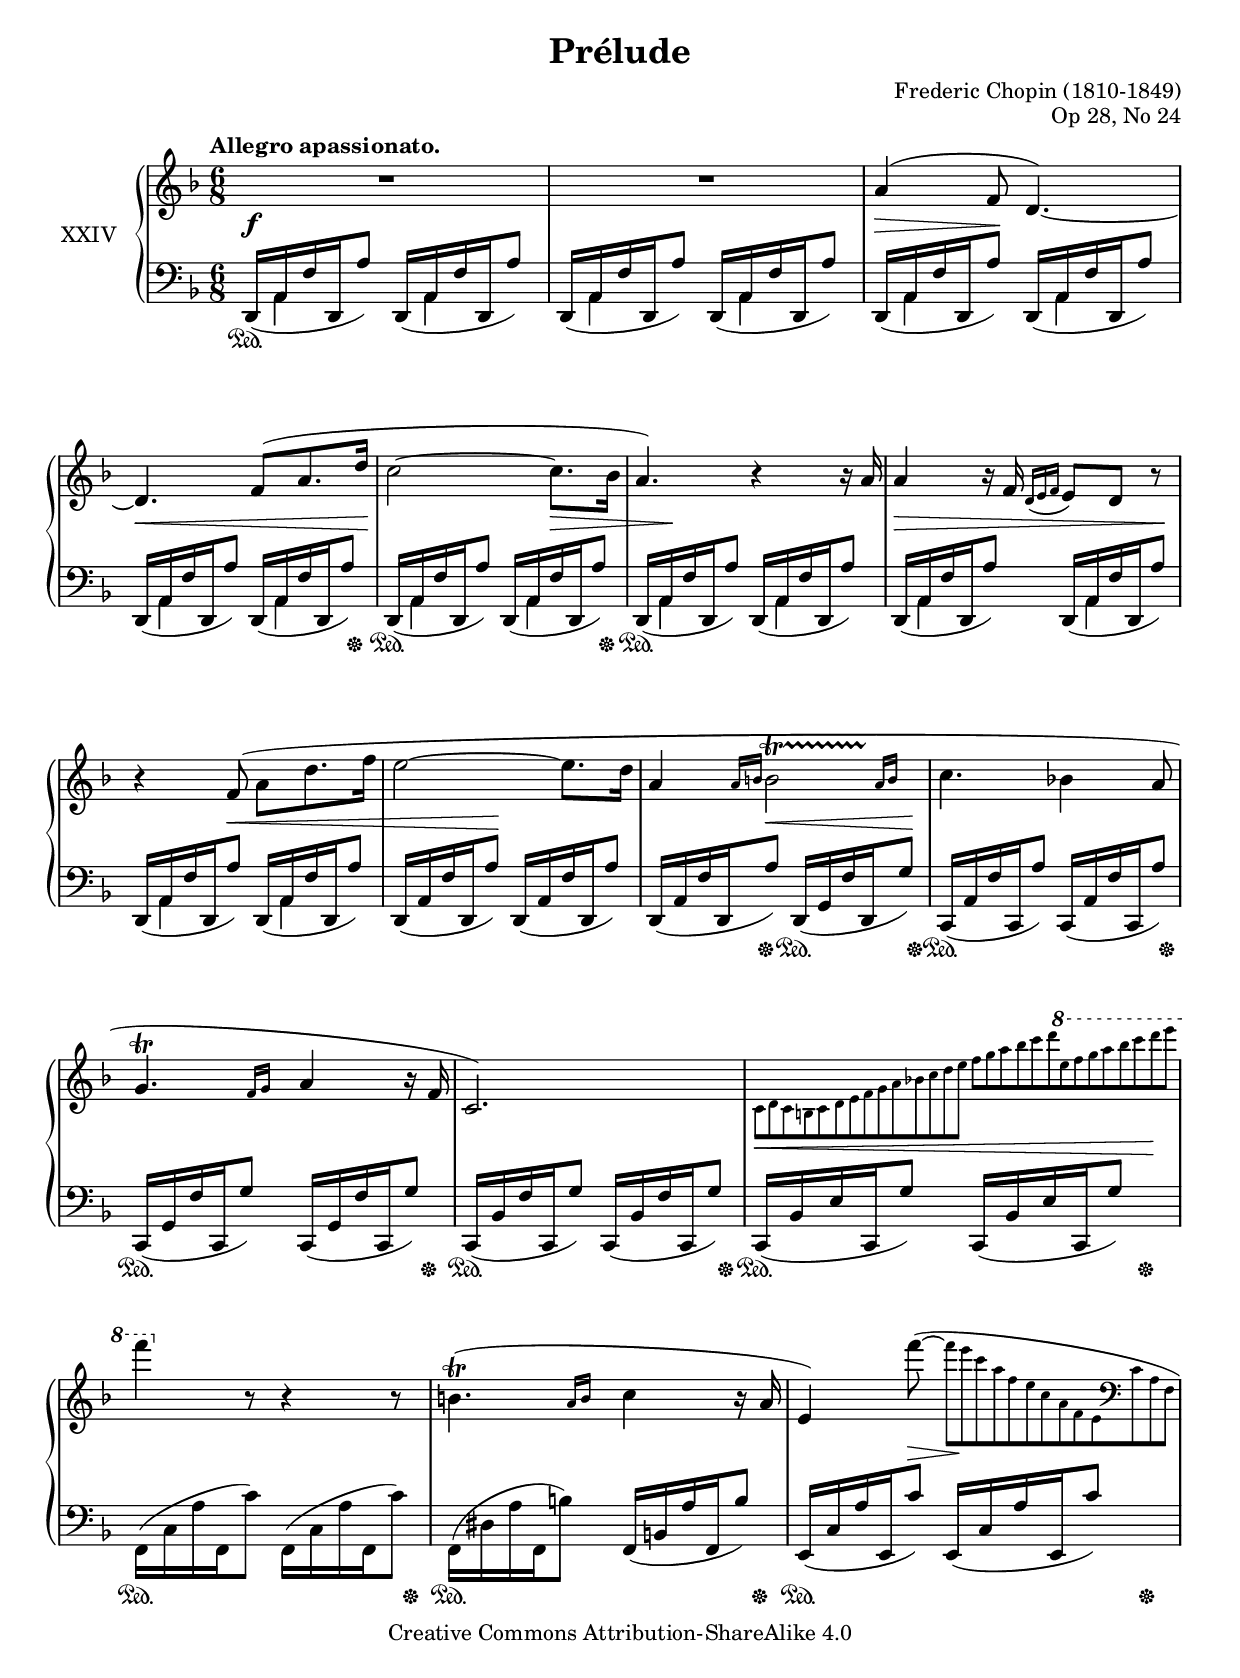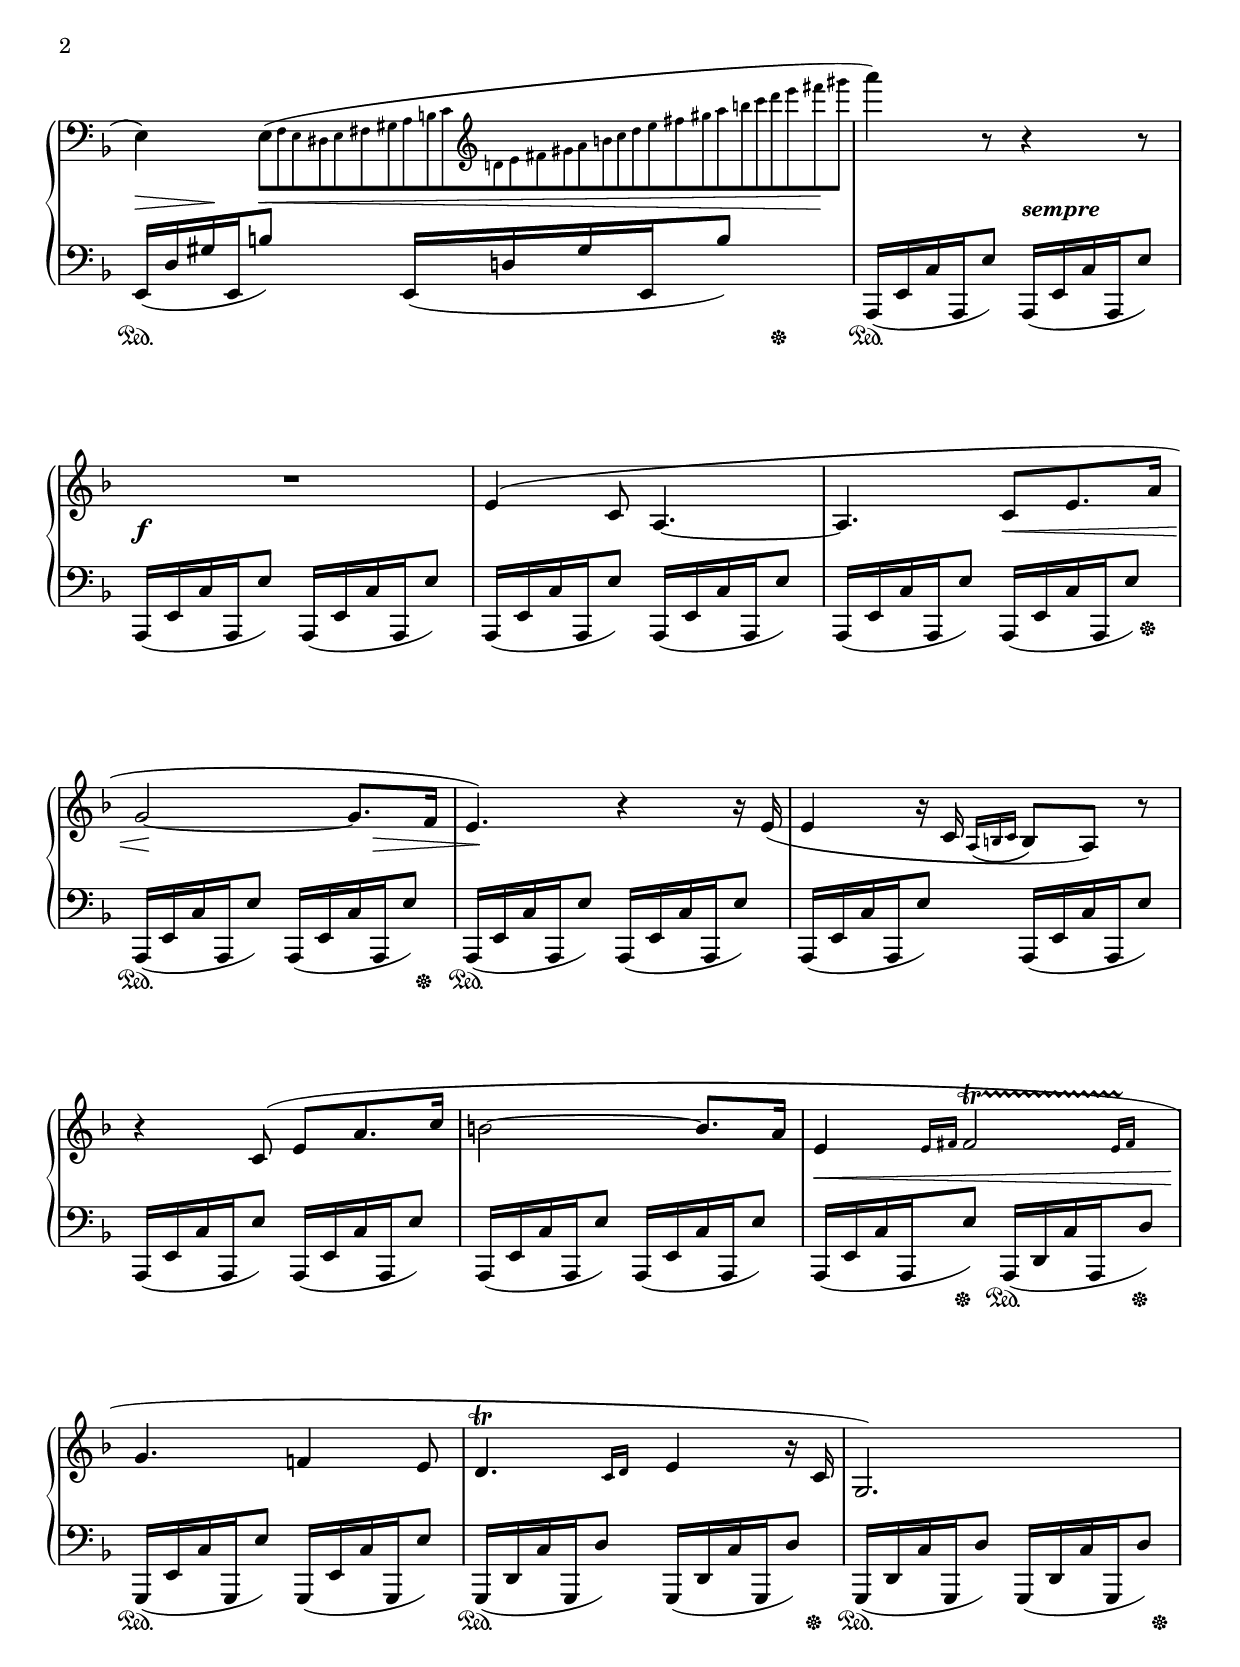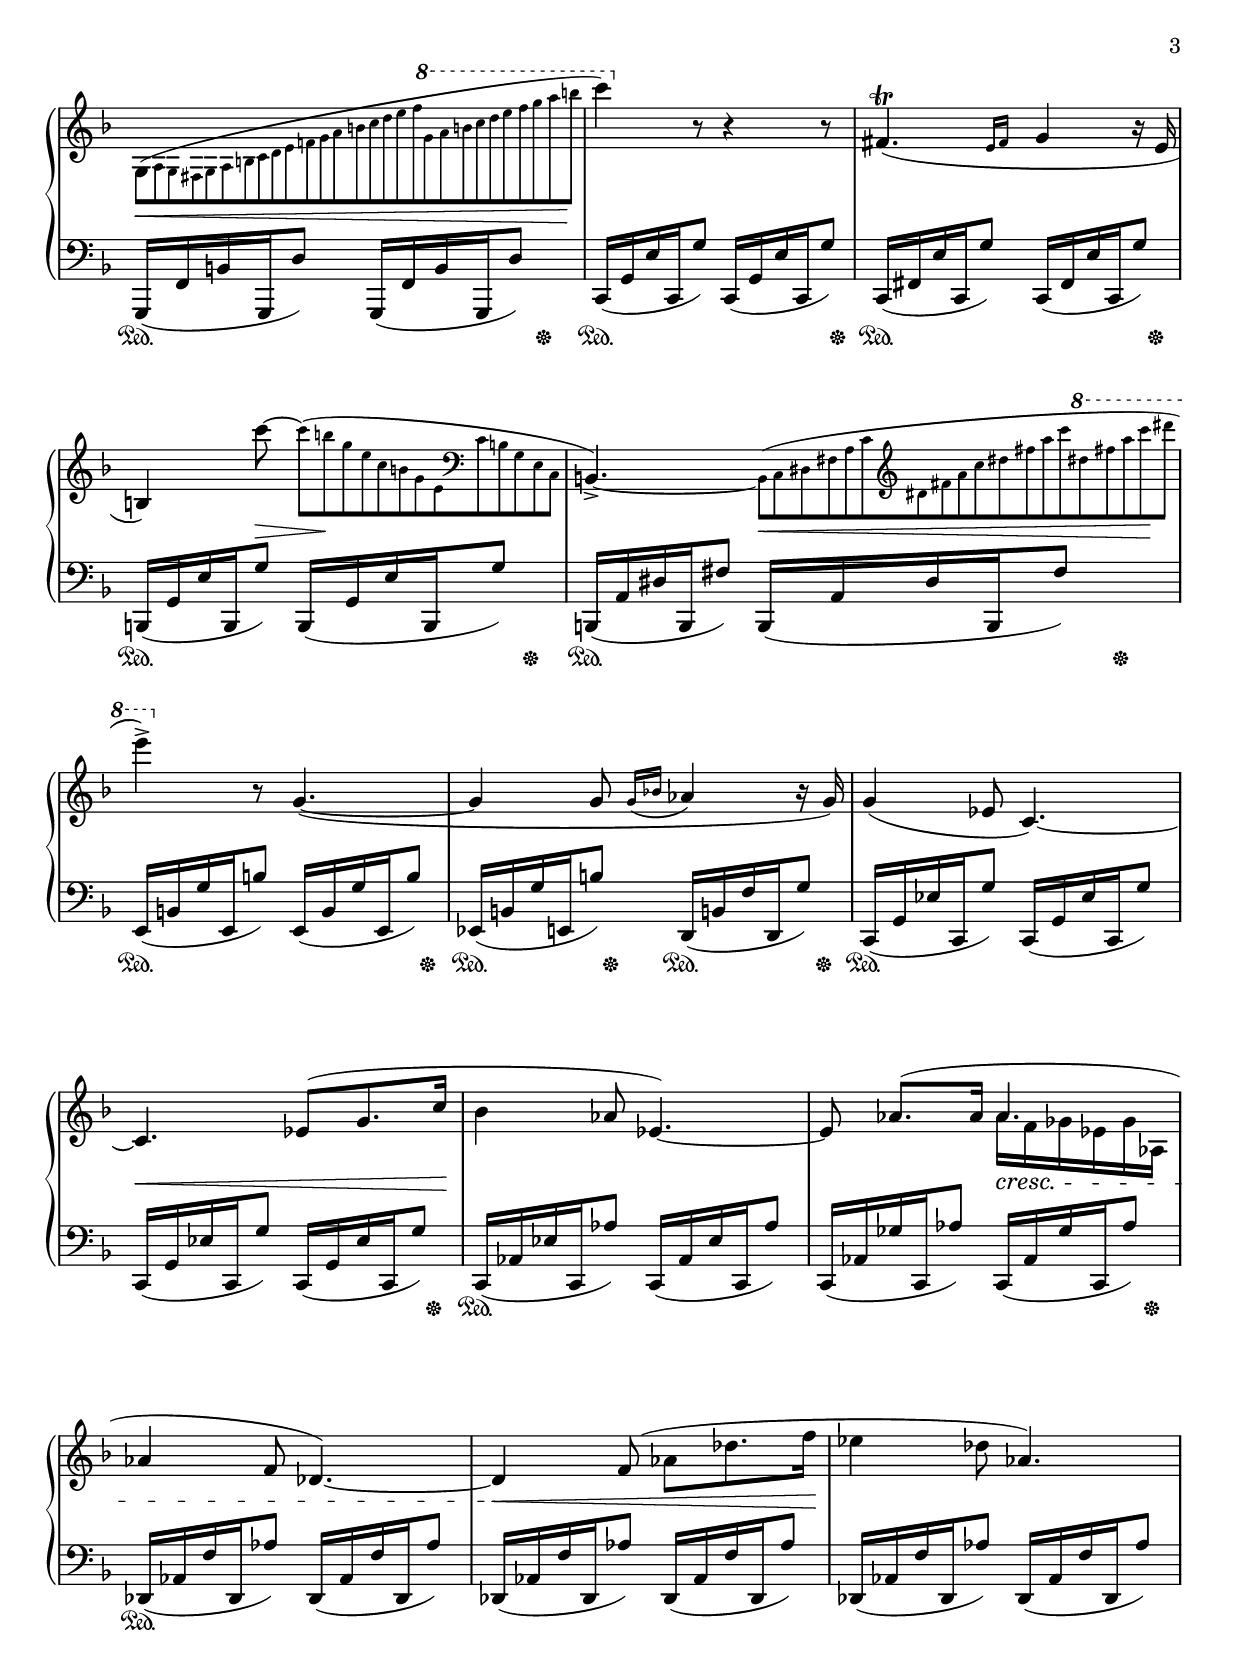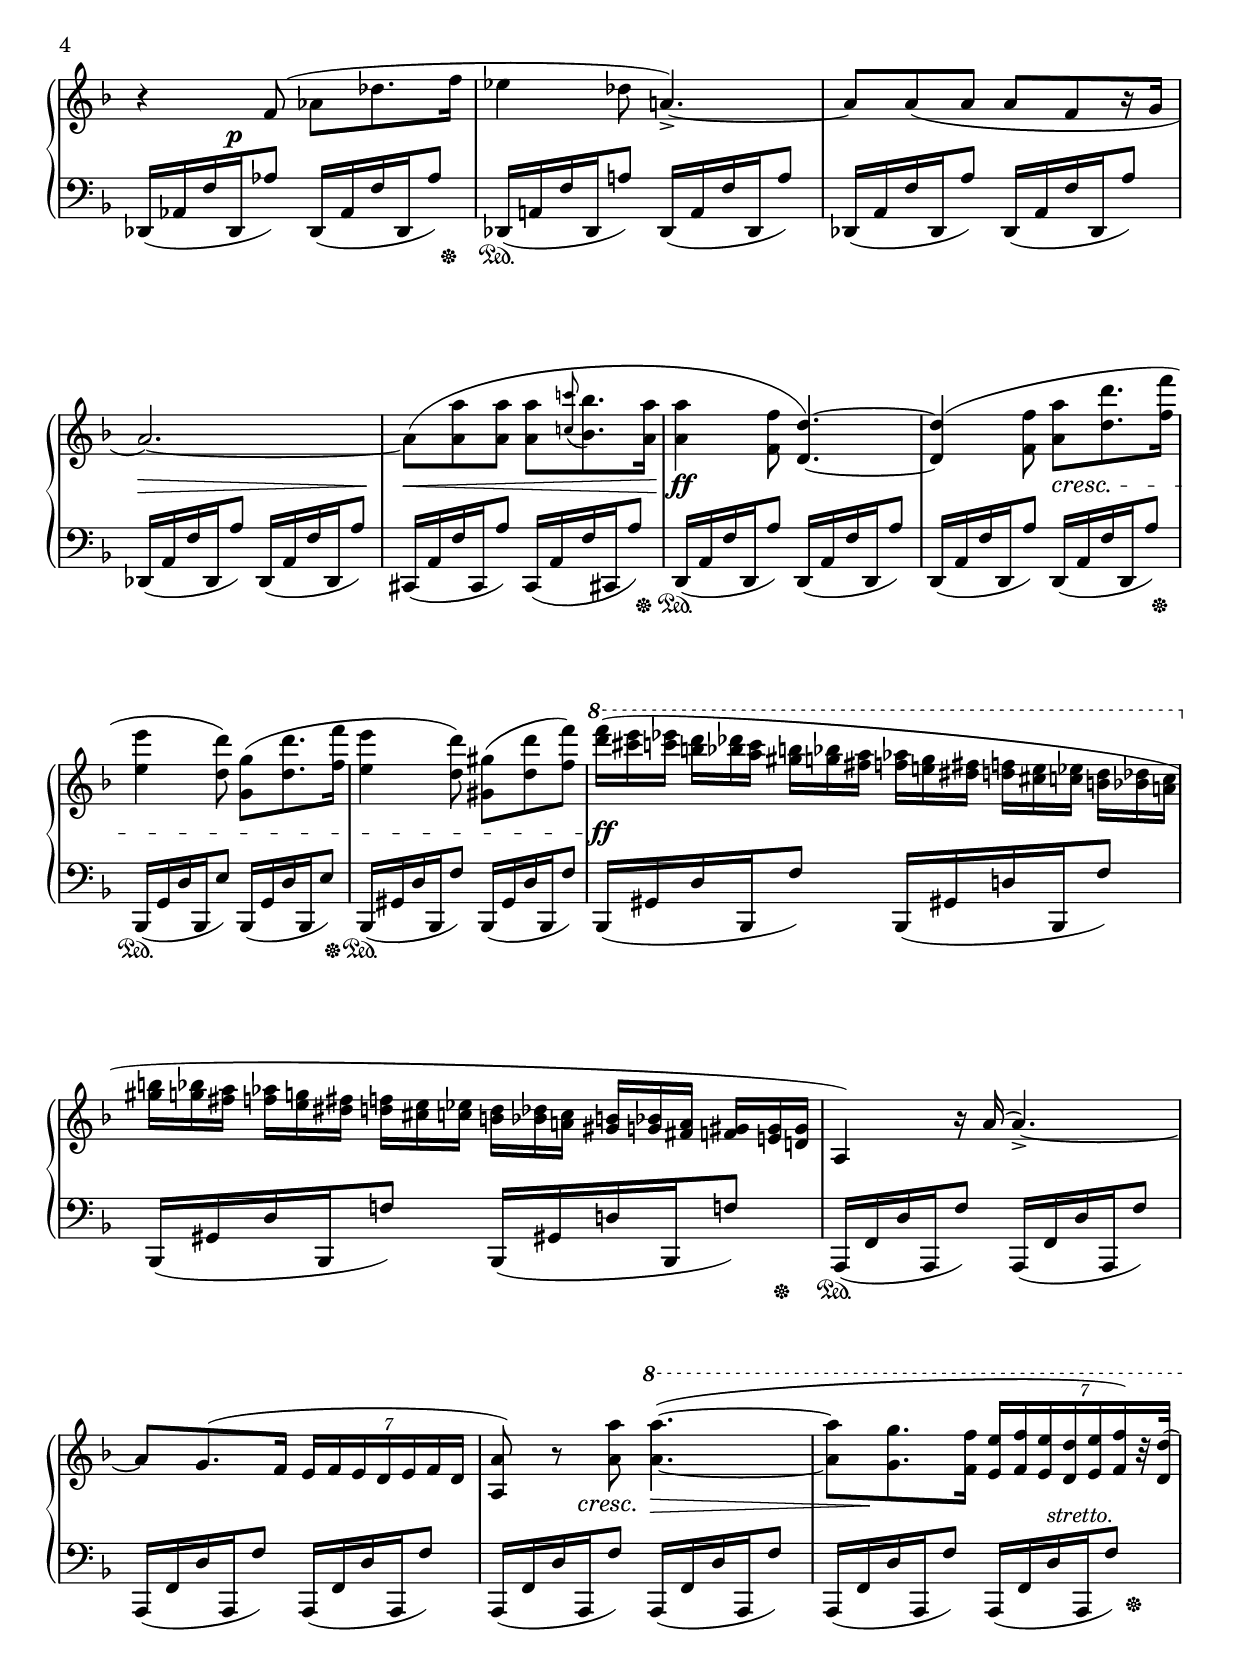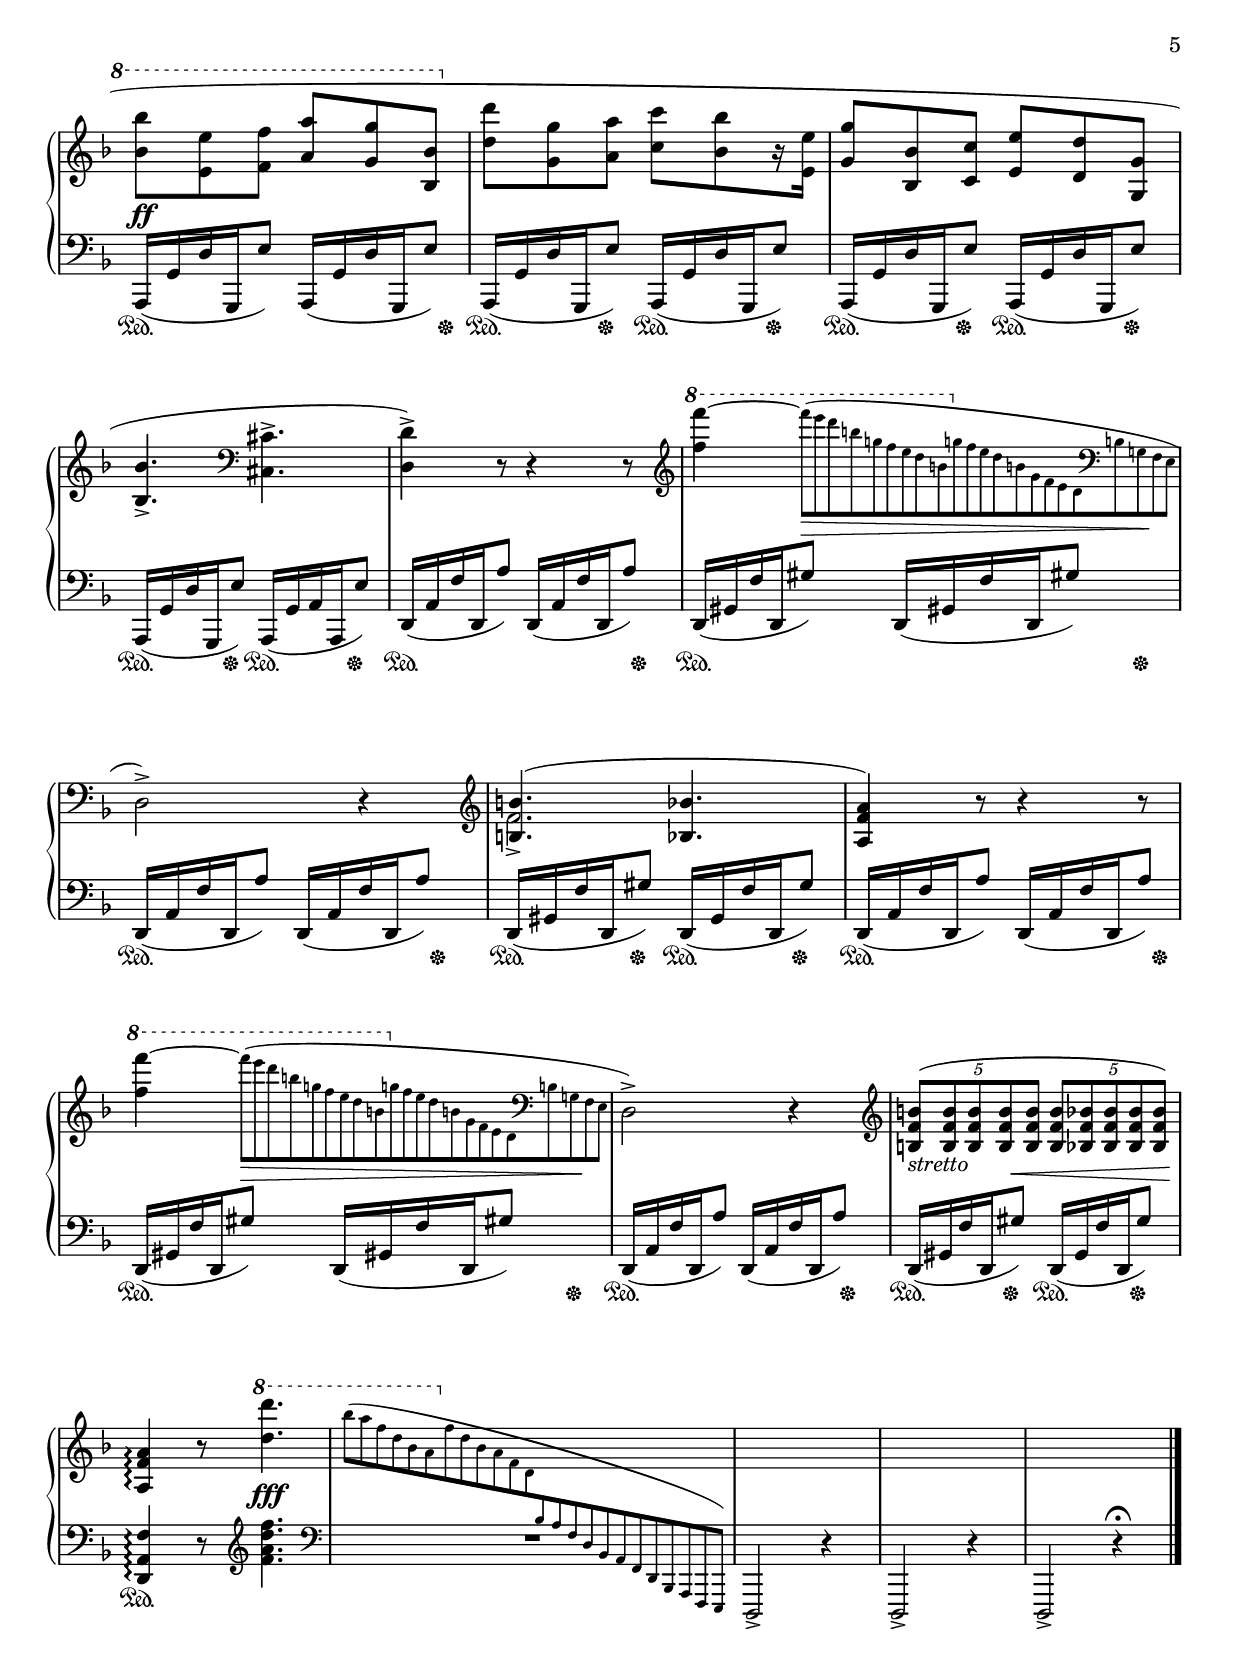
%...+....1....+....2....+....3....+....4....+....5....+....6....+....7....+....

\version "2.19.81"
\language "english"
\include "articulate.ly"

\header {
  title = "Prélude"
  composer = "Frederic Chopin (1810-1849)"
  opus = "Op 28, No 24"
  date = "1837"
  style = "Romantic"
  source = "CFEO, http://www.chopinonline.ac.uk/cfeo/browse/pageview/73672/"
  
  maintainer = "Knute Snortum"
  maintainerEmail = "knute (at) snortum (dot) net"
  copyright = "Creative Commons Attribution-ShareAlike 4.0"
  
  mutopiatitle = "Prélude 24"
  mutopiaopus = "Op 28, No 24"
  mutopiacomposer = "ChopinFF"
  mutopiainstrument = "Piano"
}

sd = \sustainOn 
su = \sustainOff

staffUp = \change Staff = "upper"
staffDown = \change Staff = "lower"

tupletInvisible = {
  \once \omit TupletBracket
  \once \omit TupletNumber
}

trillsUnderSlur = {
  \override TrillSpanner.avoid-slur = #'inside
  \override TrillSpanner.outside-staff-priority = ##f
  \override Script.avoid-slur = #'inside
  \override Script.outside-staff-priority = ##f
}

moveCresc = \once \override DynamicTextSpanner.bound-details.left.padding = -2

global = {
  \key d \minor
  \time 6/8
  \accidentalStyle piano
}

rightHand = \relative a' {
  \global
  \clef treble
  \set Score.tempoHideNote = ##t
  \tempo "Allegro apassionato." 4. = 80
  \trillsUnderSlur
  
  R1 * 6/8 |
  R1 * 6/8 |
  a4^( f8 d4.)~ |
  d4. f8( a8. d16 |
  c2~ c8. bf16 |
  a4.) r4 r16 a |
  a4 r16 f \appoggiatura { d16 e f } e8 d r |
  r4 f8( a d8. f16 |
  e2~ e8. d16 |
  a4 \grace { a16 b } \afterGrace b2\startTrillSpan { a16\stopTrillSpan b } |
  c4. bf4 a8 |
  \afterGrace g4.\trill { f16 g } a4 r16 f |
  c2.) |
  \tupletInvisible \set fontSize = -3 \tuplet 28/6 { 
    \voiceTwo c8 d c b c d e f g a bf c d e f g a bf c d 
    \ottava 1 e f g a bf c d e 
  } |
  \oneVoice \set fontSize = 0 f4 \ottava 0 r8 r4 r8 |
  \afterGrace b,,,4.(\trill { a16 b } c4 r16 a |
  e4 ) f''8(~ \tupletInvisible \set fontSize = -3 \tuplet 13/3 {
    f8 e c a f e c a f e \clef bass c a f
  } |
  \set fontSize = 0 e4) \tupletInvisible \tuplet 28/4 { 
    e8([ \set fontSize = -3 f e ds e fs gs a b c \clef treble d e fs gs a b c
    d e fs gs a b c d e fs gs]
  } |
  \set fontSize = 0 a4) r8 r4 r8 |
  R1 * 6/8 |
  
  \barNumberCheck 21
  e,,4^( c8 a4.~ |
  a4. c8 e8. a16 |
  g2~ g8. f16 |
  e4.) r4 r16 e( |
  e4 r16 c \appoggiatura { a16 b c } b8 a) r |
  r4 c8( e a8. c16 | 
  b2~ b8. a16 |
  e4 \grace { e16 fs } \afterGrace fs2\startTrillSpan { 
    e16 fs\stopTrillSpan 
  } |
  g4. f4 e8 |
  \afterGrace d4.\trill { c16 d } e4 r16 c |
  g2.) |
  \tupletInvisible \tuplet 28/6 { \voiceTwo
    g8^([ \set fontSize = -3 a g fs g a b c d e f g a b c d e f 
    \ottava 1 g a b c d e f g a b]
  }
  \set fontSize = 0 c4) \ottava 0 \oneVoice r8 r4 r8 |
  \afterGrace fs,,,4._(\trill { e16 fs } g4 r16 e |
  b4) c''8~ \tupletInvisible \tuplet 13/3 { \set fontSize = -3
    c8( b g e c b g e \clef bass c b g e c
  }
  \set fontSize = 0 b4.->)~ \tupletInvisible \tuplet 19/3 { \set fontSize = -3
    b8( c ds fs a c \clef treble ds fs a c ds fs a c
    \ottava 1 ds fs a c ds
  } |
  \set fontSize = 0 e4->) \ottava 0 r8 g,,,4.(~ |
  g4 g8 \appoggiatura { g16 bf } af4 r16 g) |
  
  \barNumberCheck 39
  g4( ef8 c4.)~ |
  c4. ef8( g8. c16 |
  bf4 af8 ef4.)~ |
  \mergeDifferentlyDottedOn
  ef8 af8.^([ af16] << { af4. } \\ { af16 f gf ef gf af, } >> 
  af'4 f8 df4.)~ |
  df4 f8( af df8. f16 |
  ef4 df8 af4.) |
  r4 f8( af df8. f16 |
  ef4 df8 a4.->)~ |
  a8 a( a a[ f r16 g] |
  a2.)~ |
  a8( <a a'> q q \appoggiatura { <c c'>8 } <bf bf'>8. <a a'>16 |
  
  \barNumberCheck 51
  <a a'>4 <f f'>8 <d d'>4.)~ |
  <d d'>4( <f f'>8 <a a'> <d d'>8. <f f'>16 |
  <e e'>4 <d d'>8) <g, g'>( <d' d'>8. <f f'>16 |
  <e e'>4 <d d'>8) <gs, gs'>( <d' d'> <f f'>) |
  \scaleDurations 2/3 {
    \ottava 1 <d'' f>16([ <cs e> <c ef>] <b d>[ <bf df> <a c>] <gs b>[ <g bf> <fs a>]
      <f af>[ <e g> <ds fs>] <d f>[ <cs e> <c ef>] <b d>[ <bf df> <a c>] |
    \ottava 0 <gs b>16[ <g bf> <fs a>] <f af>[ <e g> <ds fs>] <d f>[ <cs e> <c ef>]
      <b d>[ <bf df> <a c>] <gs b>[ <g bf> <fs a>] <f gs>[ <e gs> <d gs>] |
  }
  a4) r16 a'^( a4.->)~ |
  a8 g8.^( f16 \tuplet 7/6 { e16 f e d e f d } |
  <a a'>8) r <a'a'> \ottava 1 <a'a'>4.(~ |
  q8 <g g'>8. <f f'>16 \tuplet 7/6 {
    <e e'>16[ <f f'> <e e'> <d d'> <e e'> <f f'>) r32 <d d'>](
  } |
  <bf' bf'>8 <e, e'> <f f'> <a a'> <g g'> <bf, bf'> |
  \ottava 0 <d d'>8 <g, g'> <a a'> <c c'>[ <bf bf'> r16 <e, e'>] |
  <g g'>8 <bf, bf'> <c c'> <e e'> <d d'> <g, g'> |
  <bf bf'>4.-> \clef bass <cs, cs'>-> |
  <d d'>4->) r8 r4 r8 |
  \clef treble \ottava 1 <f''' f'~>4
    \tupletInvisible \set fontSize = -3 \tuplet 22/4 {
      f'8( e d b g f e d b \ottava 0 g f e d b g f e d \clef bass b g f e
    } |
  \set fontSize = 0 d2->) r4 |
  \clef treble << { <b' b'>4.( <bf bf'> } \\ { f'2._> } >> |
  \context Voice = "1" <a, f' a>4) r8 r4 r8 |
  \clef treble \ottava 1 <f''' f'~>4
    \tupletInvisible \set fontSize = -3 \tuplet 22/4 {
      f'8( e d b g f e d b \ottava 0 g f e d b g f e d \clef bass b g f e
    } |
  \set fontSize = 0 d2->) r4 |
  \clef treble \tuplet 5/3 4. {
    <b' f' b>8^( q q q q q <bf f' bf>8 q q q)
  } |
  <a f' a>4\arpeggio r8 \ottava 1 <d'' d'>4. |
  \tupletInvisible \set fontSize = -3 \tuplet 24/6 {
    bf'8[( a f d bf a \ottava 0 f d bf a f d \staffDown
    bf a f d bf a f d bf a f e])
  } |
  \set fontSize = 0 \staffUp s1 * 6/8 |
  s1 * 6/8 |
  s1 * 6/8 |
  \bar "|."
}

leftHand = \relative d, {
  \global
  \clef bass
  
  \repeat unfold 16 { << { d16_( a' f' d, a''8) } \\ { s16 a,4 * 1/4 } >> }
  \repeat unfold 3 { d,16( a' f' d, a''8) }
  d,,16( g f' d, g'8) |
  c,,16( a' f' c, a''8) c,,16_( a' f' c, a''8) |
  c,,16( g' f' c, g''8) c,,16_( g' f' c, g''8) |
  c,,16( bf' f' c, g''8) c,,16_( bf' f' c, g''8) |
  c,,16( bf' e c, g''8) c,,16_( bf' e c, g''8) |
  f,16( c' a' f, c''8) f,,16( c' a' f, c''8) |
  f,,16( ds' a' f, b'8) f,16( b a' f, b'8) |
  e,,16( c' a' e, c''8) e,,16( c' a' e, c''8) |
  e,,16( d' gs e, b''8) e,,16( d' gs e, b''8) |
  a,,16( e' c' a, e''8) a,,16( e' c' a, e''8) |
  a,,16( e' c' a, e''8) a,,16( e' c' a, e''8) |
  
  \barNumberCheck 21
  \repeat unfold 7 { a,,16( e' c' a, e''8) a,,16( e' c' a, e''8) | }
  a,,16( e' c' a, e''8) a,,16( d c' a, d'8) |
  g,,16( e' c' g, e''8) g,,16( e' c' g, e''8) |
  g,,16( d' c' g, d''8) g,,16( d' c' g, d''8) |
  g,,16( d' c' g, d''8) g,,16( d' c' g, d''8) |
  g,,16( f' b g, d''8) g,,16( f' b g, d''8) |
  c,16( g' e' c, g''8) c,,16( g' e' c, g''8) |
  c,,16( fs e' c, g''8) c,,16( fs e' c, g''8) |
  b,,16( g' e' b, g''8) b,,16( g' e' b, g''8) |
  b,,16( a' ds b, fs''8) b,,16( a' ds b, fs''8) |
  e,16( b' g' e, b''8) e,,16( b' g' e, b''8) |
  ef,,16( b' g' e, b''8) d,,16( b' f' d, g'8) |
  
  \barNumberCheck 39
  c,,16( g' ef' c, g''8) c,,16( g' ef' c, g''8) |
  c,,16( g' ef' c, g''8) c,,16( g' ef' c, g''8) |
  c,,16( af' ef' c, af''8) c,,16( af' ef' c, af''8) |
  c,,16( af' gf' c,, af''8) c,,16( af' gf' c,, af''8) |
  \repeat unfold 4 { df,,16( af' f' df, af''8) df,,16( af' f' df, af''8) | }
  \repeat unfold 3 { df,,16( a' f' df, a''8) df,,16( a' f' df, a''8) | }
  cs,,16( a' f' cs, a''8) cs,,16( a' f' cs, a''8) |
  
  \barNumberCheck 51
  d,,16( a' f' d, a''8) d,,16( a' f' d, a''8) |
  d,,16( a' f' d, a''8) d,,16( a' f' d, a''8) |
  bf,,16( g' d' bf, e'8) bf,16( g' d' bf, e'8) |
  \repeat unfold 3 { bf,16( gs' d' bf, f''8) bf,,16( gs' d' bf, f''8) | }
  \repeat unfold 4 { a,,16( f' d' a, f''8) a,,16( f' d' a, f''8) | }
  \repeat unfold 3 { a,,16( g' d' g,, e''8) a,,16( g' d' g,, e''8) | }
  a,,16( g' d' g,, e''8) a,,16( g' a a, e''8) |
  d,16( a' f' d, a''8) d,,16( a' f' d, a''8) |
  d,,16( gs f' d, gs'8) d,16( gs f' d, gs'8) |
  d,16( a' f' d, a''8) d,,16( a' f' d, a''8) |
  d,,16( gs f' d, gs'8) d,16( gs f' d, gs'8) |
  d,16( a' f' d, a''8) d,,16( a' f' d, a''8) |
  d,,16( gs f' d, gs'8) d,16( gs f' d, gs'8) |
  d,16( a' f' d, a''8) d,,16( a' f' d, a''8) |
  d,,16( gs f' d, gs'8) d,16( gs f' d, gs'8) |
  <d, a' f'>4\arpeggio r8 \clef treble <f'' a d f>4. \clef bass |
  R1 * 6/8 |
  d,,,2-> r4 |
  d2-> r4 |
  d2-> r4\fermata |
}

pedal = {
  s2. \sd |
  s2. |
  s2. |
  s2 s8. s16\su |
  s2\sd s8. s16\su |
  s2.\sd |
  s2. * 3 |
  s4 s8\su s4\sd s16 s\su |
  \repeat unfold 8 { s2\sd s8. s16\su | }
  s2.\sd |
  s2. |
  
  \barNumberCheck 21
  s2. |
  s2 s8. s16\su |
  s2\sd s8. s16\su |
  s2.\sd |
  s2. * 3 |
  s4 s8\su s4\sd s8\su |
  s2.\sd |
  \repeat unfold 8 { s2\sd s8. s16\su | }
  s4\sd s16 s\su s4\sd s16 s\su |
  
  \barNumberCheck 39
  s2.\sd |
  s2 s8. s16\su |
  s2.\sd |
  s2 s8. s16\su | 
  s2.\sd |
  s2. |
  s2. |
  s2 s8. s16\su |
  s2.\sd |
  s2. |
  s2. |
  s2 s8. s16\su |
  
  \barNumberCheck 51
  s2.\sd |
  s2 s8. s16\su |
  s2\sd s8. s16\su |
  s2.\sd |
  s2. |
  s2 s8. s16\su |
  s2.\sd |
  s2. |
  s2. |
  s2 s8. s16\su |
  s2\sd s8. s16\su |
  \repeat unfold 3 { s4\sd s8\su s4\sd s8\su | }
  \repeat unfold 3 { s2\sd s8. s16\su | }
  s4\sd s8\su s4\sd s8\su |
  \repeat unfold 3 { s2\sd s8. s16\su | }
  s4\sd s8\su s4\sd s8\su |
  s2.\sd |
}

dynamics = {
  s2.\f |
  s2. |
  s4\> s8\! s4. |
  s2\< s8. s16\! |
  s2 s4\> |
  s16 s\! s8 s2 |
  s2\> s8 s\! |
  s4 s2\< |
  s4 s8\! s4. |
  s4 s4.\< s8\! |
  s2. * 3 |
  s2\< s8. s16\! |
  s2. |
  s2. |
  s4 s8\> s16\! s s4 |
  s8\> s16\! s s4.\< s16 s32 s\! |
  s4. s4.-\markup { \bold \italic sempre } |
  s2.\f |
  
  \barNumberCheck 21
  s2. |
  s4. s\< |
  s32 s\! s16 s4 s8. s16\> s8 |
  s32 s\! s16 s4 s4. |
  s2. * 3 |
  s2\< s8. s32 s\! |
  s2. * 3 |
  s2\< s8. s32 s\! |
  s2. |
  s2. |
  s4 s8\> s32 s\! s16 s4 |
  s4. s4\< s16 s32 s\! |
  s2. |
  s2. |
  
  \barNumberCheck 39
  s2. |
  s4.\< s4 s16 s\! |
  s2. |
  s4. s8.\cresc s8. |
  s2. |
  s4.\< s4 s16 s\! |
  s2. |
  s8. s8.\p s4. |
  s2. |
  s2. |
  s4.\> s4 s16 s\! |
  s4.\< s4 s16 s\! |
  
  \barNumberCheck 51
  s2.\ff |
  s4. s4.\cresc
  s2. |
  s2. |
  s2.\ff |
  s2. * 3 |
  s4 \moveCresc s8\cresc s4.\> |
  s16 s\! s4 s8 s8-\markup { \italic stretto. } s8 |
  s2.\ff |
  s2. * 4 |
  s4 s8\> s4 s16 s\! |
  s2. * 3 |
  s4 s8\> s4 s16 s\! |
  s2.
  s4^\markup { \italic stretto } s8\< s4. <>\! |
  s4. s4.\fff |
}

#(set-global-staff-size 19) % default 20

% Beam slope is fine, even with the warning
#(ly:expect-warning "no viable initial configuration found")

\paper {
  ragged-last-bottom = ##f % set to false after editing 

  markup-system-spacing = 
    #'((basic-distance . 2)
       (padding . 1)) % defaults: 1, 0.5
    
  system-system-spacing =
    #'((basic-distance . 12) 
       (minimum-distance . 8)
       (padding . 3)
       (stretchability . 60)) % defaults: 12, 8, 1, 60
      
  last-bottom-spacing = 
    #'((basic-distance . 2)
       (minimum-distance . 1)
       (padding . 2)
       (stretchability . 30)) % defaults 1, 0, 1, 30
    
  %#(set-paper-size "letter") % for testing only
  
  % Variables not affected by scaling of paper size 
  top-margin = 12\mm % default 5
  bottom-margin = 12\mm % default 6
}

% Typeset only
\score {
  \keepWithTag layout
  \new PianoStaff <<
    \set PianoStaff.instrumentName = #"XXIV"
    \new Staff = "upper" \rightHand
    \new Dynamics = "dynamics" \dynamics
    \new Staff = "lower" \leftHand
    \new Dynamics = "pedal" \pedal 
  >>
  \layout {
    \context {
      \Score
      \omit BarNumber
    }
  }
}

% Midi only
\score {
  \keepWithTag midi
  \articulate {
    <<
      \new Staff = "upper" << \rightHand \pedal \dynamics >>
      \new Staff = "lower" << \leftHand \pedal \dynamics >>
    >>
  }
  \midi {
  }
}